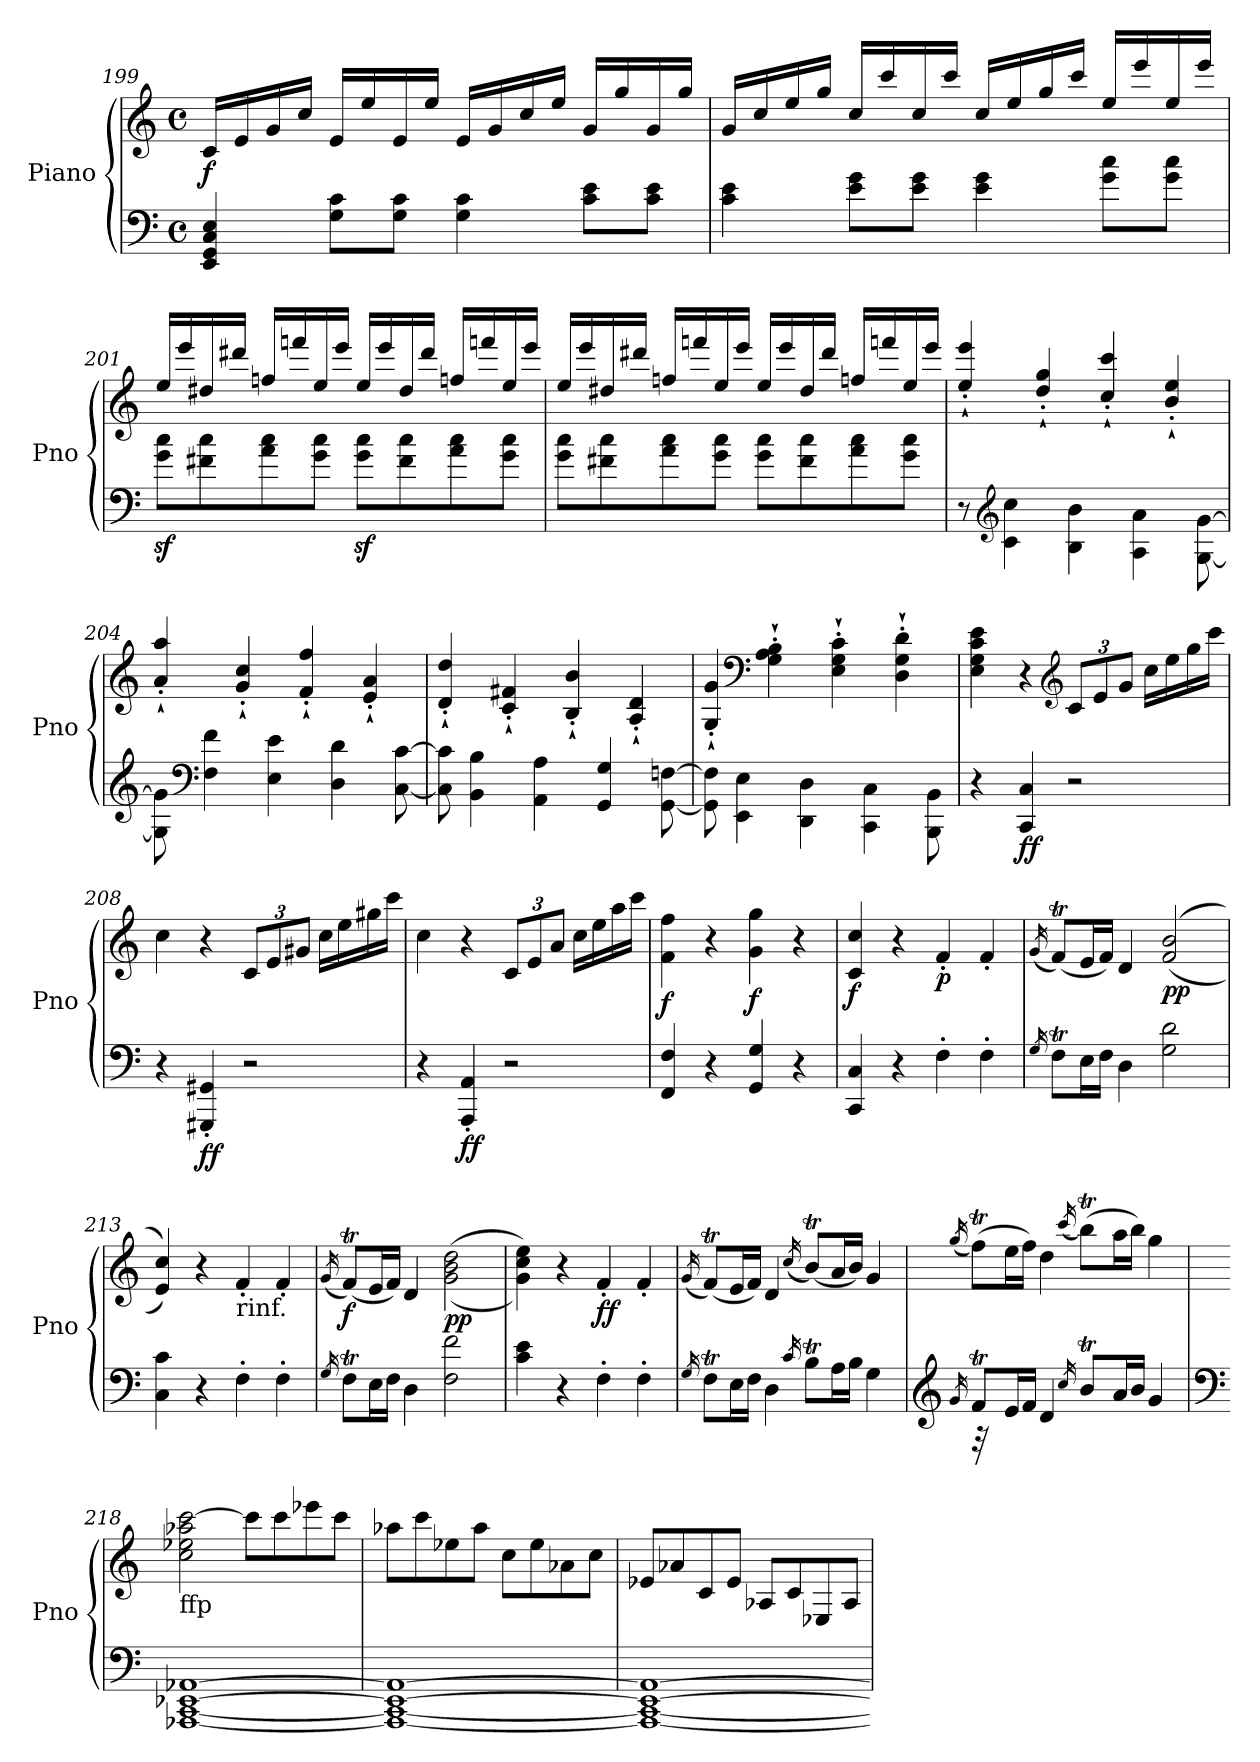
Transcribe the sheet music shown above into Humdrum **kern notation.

**kern	**kern	**dynam
*part1	*part1	*part1
*staff2	*staff1	*staff1/2
*I"Piano	*	*
*I'Pno	*	*
*clefF4	*clefG2	*
*k[]	*k[]	*
*M4/4	*M4/4	*
*met(c)	*met(c)	*
=199	=199	=199
!	!	!LO:DY:b
4EE/ 4GG/ 4C/ 4E/	16c/LL	f
.	16e/	.
.	16g/	.
.	16cc/JJ	.
8G\ 8c\L	16e/LL	.
.	16ee/	.
8G\ 8c\J	16e/	.
.	16ee/JJ	.
4G\ 4c\	16e/LL	.
.	16g/	.
.	16cc/	.
.	16ee/JJ	.
8c\ 8e\L	16g/LL	.
.	16gg/	.
8c\ 8e\J	16g/	.
.	16gg/JJ	.
=200	=200	=200
4c\ 4e\	16g/LL	.
.	16cc/	.
.	16ee/	.
.	16gg/JJ	.
8e\ 8g\L	16cc/LL	.
.	16ccc/	.
8e\ 8g\J	16cc/	.
.	16ccc/JJ	.
4e\ 4g\	16cc/LL	.
.	16ee/	.
.	16gg/	.
.	16ccc/JJ	.
8g\ 8cc\L	16ee/LL	.
.	16eee/	.
8g\ 8cc\J	16ee/	.
.	16eee/JJ	.
=201	=201	=201
8g\z> 8cc\z>L	16ee/LL	.
.	16eee/	.
8f#X\ 8cc\	16dd#X/	.
.	16ddd#X/JJ	.
8a\ 8cc\	16ffn/LL	.
.	16fffn/	.
8g\ 8cc\J	16ee/	.
.	16eee/JJ	.
8g\z> 8cc\z>L	16ee/LL	.
.	16eee/	.
8f#\ 8cc\	16dd#/	.
.	16ddd#/JJ	.
8a\ 8cc\	16ffn/LL	.
.	16fffn/	.
8g\ 8cc\J	16ee/	.
.	16eee/JJ	.
=202	=202	=202
8g\ 8cc\L	16ee/LL	.
.	16eee/	.
8f#X\ 8cc\	16dd#X/	.
.	16ddd#X/JJ	.
8a\ 8cc\	16ffn/LL	.
.	16fffn/	.
8g\ 8cc\J	16ee/	.
.	16eee/JJ	.
8g\ 8cc\L	16ee/LL	.
.	16eee/	.
8f#\ 8cc\	16dd#/	.
.	16ddd#/JJ	.
8a\ 8cc\	16ffn/LL	.
.	16fffn/	.
8g\ 8cc\J	16ee/	.
.	16eee/JJ	.
=203	=203	=203
8r	4ee/'` 4eee/'`	.
*clefG2	*	*
4c\ 4cc\	.	.
.	4dd/'` 4gg/'`	.
4B\ 4b\	.	.
.	4cc/'` 4ccc/'`	.
4A\ 4a\	.	.
.	4b/'` 4ee/'`	.
[8G\ [8g\	.	.
=204	=204	=204
8G\] 8g\]	4a/'` 4aa/'`	.
*clefF4	*	*
4F\ 4f\	.	.
.	4g/'` 4cc/'`	.
4E\ 4e\	.	.
.	4f/'` 4ff/'`	.
4D\ 4d\	.	.
.	4e/'` 4a/'`	.
[8C\ [8c\	.	.
=205	=205	=205
8C\] 8c\]	4d/'` 4dd/'`	.
4BB\ 4B\	.	.
.	4c/'` 4f#X/'`	.
4AA\ 4A\	.	.
.	4B/'` 4b/'`	.
4GG/ 4G/	.	.
.	4A/'` 4d/'`	.
[8GG\ [8Fn\	.	.
=206	=206	=206
8GG\] 8F\]	4G/'` 4g/'`	.
4EE\ 4E\	.	.
*	*clefF4	*
.	4G\'` 4A\'` 4B\'`	.
4DD\ 4D\	.	.
.	4E\'` 4G\'` 4c\'`	.
4CC\ 4C\	.	.
.	4D\'` 4G\'` 4d\'`	.
8BBB\ 8BB\	.	.
=207	=207	=207
4r	4E\ 4G\ 4c\ 4e\	.
!	!	!LO:DY:b=2
4CC/ 4C/	4r	ff
*	*clefG2	*
*	*Xbrackettup	*
2r	12c/L	.
.	12e/	.
.	12g/J	.
.	16cc\LL	.
.	16ee\	.
.	16gg\	.
.	16ccc\JJ	.
=208	=208	=208
4r	4cc\	.
!	!	!LO:DY:b=2
4GGG#X/' 4GG#X/'	4r	ff
2r	12c/L	.
.	12e/	.
.	12g#X/J	.
.	16cc\LL	.
.	16ee\	.
.	16gg#X\	.
.	16ccc\JJ	.
=209	=209	=209
4r	4cc\	.
!	!	!LO:DY:b=2
4AAA/' 4AA/'	4r	ff
2r	12c/L	.
.	12e/	.
.	12a/J	.
.	16cc\LL	.
.	16ee\	.
.	16aa\	.
.	16ccc\JJ	.
=210	=210	=210
!	!	!LO:DY:b
4FF/ 4F/	4f\ 4ff\	f
4r	4r	.
!	!	!LO:DY:b
4GG/ 4G/	4g\ 4gg\	f
4r	4r	.
=211	=211	=211
!	!	!LO:DY:b
4CC/ 4C/	4c/ 4cc/	f
4r	4r	.
!	!	!LO:DY:b
4F'\	4f'/	p
4F'\	4f'/	.
=212	=212	=212
16qG/	(<16qg/	.
8FT\L	(>8fT/L)	.
16E\L	16e/L	.
16F\JJ	16f/JJ)	.
4D\	4d/	.
!	!	!LO:DY:b
2G\ 2d\	(>(>2f/ 2b/	pp
=213	=213	=213
4C\ 4c\	4e/ 4cc/))	.
4r	4r	.
!	!LO:TX:b:t=rinf.	!
4F'\	4f'/	.
4F'\	4f'/	.
=214	=214	=214
16qG/	(<16qg/	.
!	!	!LO:DY:b
8FT\L	(>8fT/L)	f
16E\L	16e/L	.
16F\JJ	16f/JJ)	.
4D\	4d/	.
!	!	!LO:DY:b
2F\ 2f\	(<(<2g\ 2b\ 2dd\	pp
=215	=215	=215
4c\ 4e\	4g\ 4cc\ 4ee\))	.
4r	4r	.
!	!	!LO:DY:b
4F'\	4f'/	ff
4F'\	4f'/	.
=216	=216	=216
16qG/	(<16qg/	.
8FT\L	(>8fT/L)	.
16E\L	16e/L	.
16F\JJ	16f/JJ)	.
4D\	4d/	.
16qc/	(<16qcc/	.
8Bt\L	(>8bt/L)	.
16A\L	16a/L	.
16B\JJ	16b/JJ)	.
4G\	4g/	.
=217	=217	=217
*clefG2	*	*
16qg/	(<16qgg/	.
*^	*	*
8fT/L	32r	(<8ffT\L)	.
.	2ryy	.	.
16e/L	.	16ee\L	.
16f/JJ	.	16ff\JJ)	.
4d/	.	4dd\	.
16qcc/	.	(<16qccc/	.
8bt/L	.	(<8bbt\L)	.
.	4...ryy	.	.
16a/L	.	16aa\L	.
16b/JJ	.	16bb\JJ)	.
4g/	.	4gg\	.
*v	*v	*	*
=218	=218	=218
*clefF4	*	*
!	!LO:TX:b:t=ffp	!
[1AAA-X [1CC [1EE-X [1AA-X	2cc\ 2ee-X\ 2aa-X\ [2ccc\	.
.	8ccc\L]	.
.	8ccc\	.
.	8eee-X\	.
.	8ccc\J	.
=219	=219	=219
1AAA-_ 1CC_ 1EE-_ 1AA-_	8aa-X\L	.
.	8ccc\	.
.	8ee-X\	.
.	8aa-\J	.
.	8cc\L	.
.	8ee-\	.
.	8a-X\	.
.	8cc\J	.
=220	=220	=220
1AAA-_ 1CC_ 1EE-_ 1AA-_	8e-X/L	.
.	8a-X/	.
.	8c/	.
.	8e-/J	.
.	8A-X/L	.
.	8c/	.
.	8E-X/	.
.	8A-/J	.
=	=	=
*-	*-	*-
